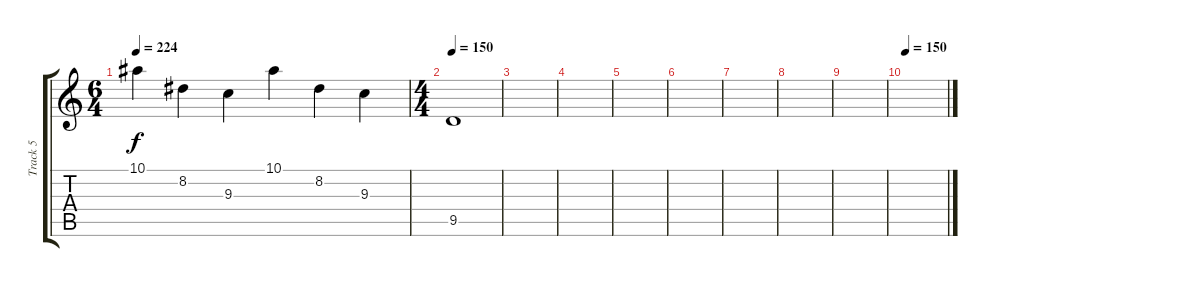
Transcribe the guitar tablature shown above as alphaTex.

\track ("Track 5" "Track 5") {instrument acousticguitarnylon}
\staff {score tabs}
\tuning (C4 G3 Eb3 Bb2 F2 C2) {hide}
\ts (6 4)
\tempo 224
\clef g2
\ks c
10.1.4{dy f} 8.2.4 9.3.4 10.1.4 8.2.4 9.3.4 |
\ts (4 4)
\tempo 150
9.5.1 |
|
|
|
|
|
|
|
\tempo 150
